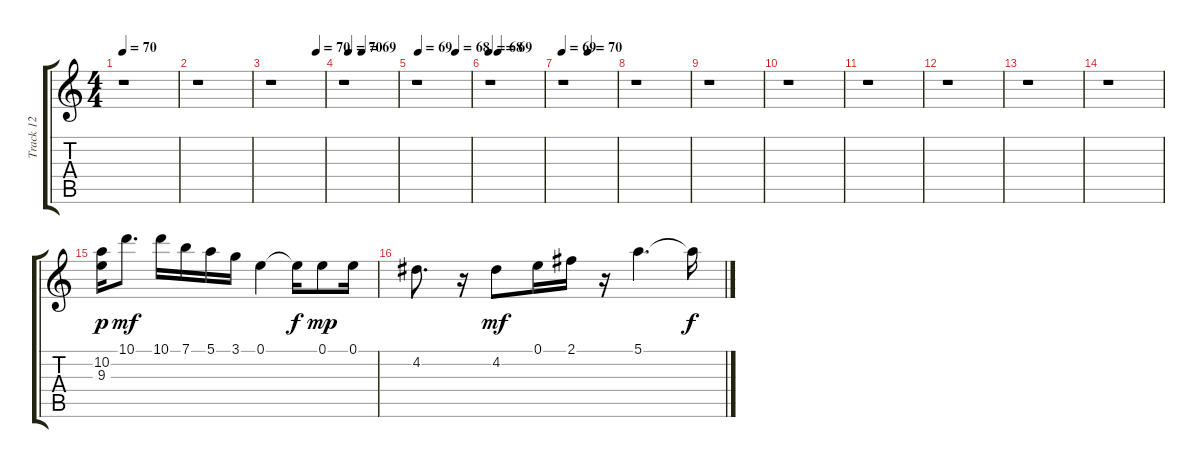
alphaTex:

\track ("Track 12" "Track 12") {instrument acousticguitarnylon}
\staff {score tabs}
\tuning (E4 B3 G3 D3 A2 E2) {hide}
\ts (4 4)
\tempo 70
\clef g2
\ks c
r.1{dy p} |
r.1 |
\tempo (70 0.8541666666666666)
r.1 |
\tempo (70 0.10416666666666667)
\tempo (69 0.3541666666666667)
r.1 |
\tempo (69 0.041666666666666664)
\tempo (68 0.7291666666666666)
r.1 |
\tempo 68
\tempo (69 0.16666666666666666)
r.1 |
\tempo 69
\tempo (70 0.4791666666666667)
r.1 |
r.1 |
r.1 |
r.1 |
r.1 |
r.1 |
r.1 |
r.1 |
(10.2 9.3).16{instrument acousticguitarsteel} 10.1.8{d dy mf} 10.1.16 7.1.16 5.1.16 3.1.16 0.1.4 0.1{t}.16{dy f} 0.1.8{dy mp} 0.1.16 |
4.2.8{d} r.16 4.2.8{dy mf} 0.1.16 2.1.16 r.16 5.1.4{d} 5.1{t}.16{dy f}
